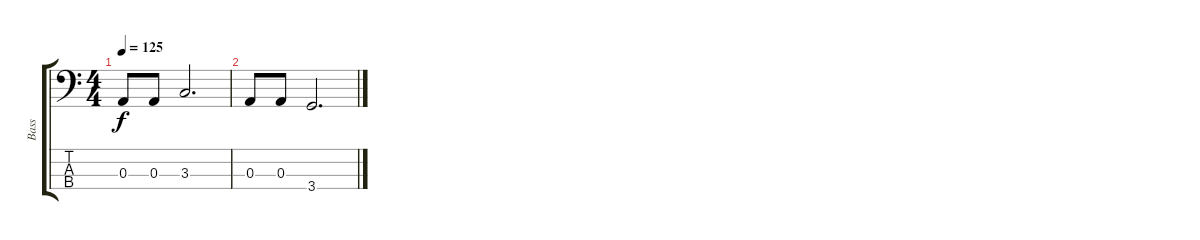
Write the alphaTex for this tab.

\track ("Bass" "Bass") {instrument electricbasspick}
\staff {score tabs}
\tuning (G2 D2 A1 E1) {hide}
\ts (4 4)
\tempo 125
\clef f4
\ks c
0.3.8{dy f} 0.3.8 3.3.2{d} |
0.3.8 0.3.8 3.4.2{d}
